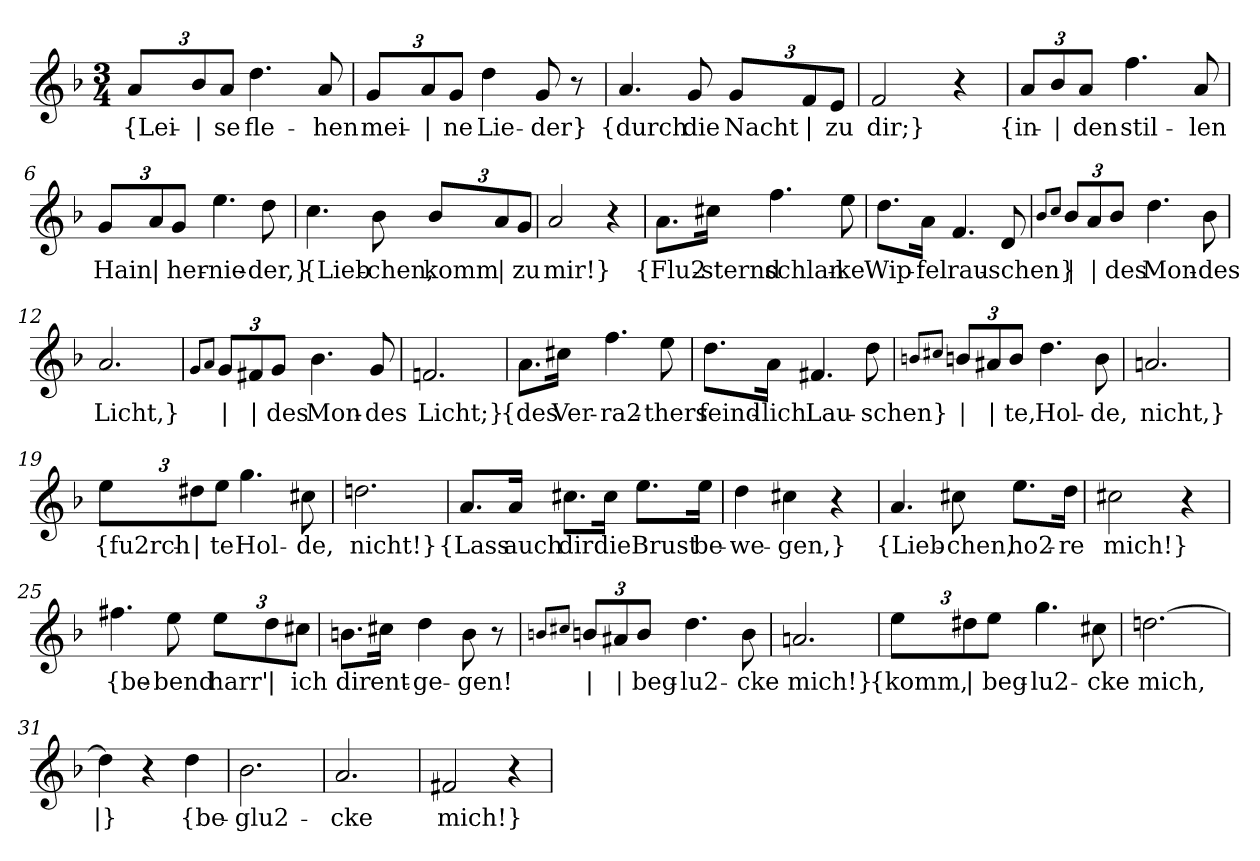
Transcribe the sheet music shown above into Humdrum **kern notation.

**kern	**text
*part1	*part1
*staff1	*staff1
*clefG2	*
*k[b-]	*
*M3/4	*
*Xbrackettup	*
=1	=1
!	!LO:LY:b
12a/L	{Lei-
!	!LO:LY:b
12b-/	|
!	!LO:LY:b
12a/J	-se
!	!LO:LY:b
4.dd\	fle-
!	!LO:LY:b
8a/	-hen
=2	=2
!	!LO:LY:b
12g/L	mei-
!	!LO:LY:b
12a/	|
!	!LO:LY:b
12g/J	-ne
!	!LO:LY:b
4dd\	Lie-
!	!LO:LY:b
8g/	-der}
8r	.
=3	=3
!	!LO:LY:b
4.a/	{durch
!	!LO:LY:b
8g/	die
!	!LO:LY:b
12g/L	Nacht
!	!LO:LY:b
12f/	|
!	!LO:LY:b
12e/J	zu
=4	=4
!	!LO:LY:b
2f/	dir;}
4r	.
=5	=5
!	!LO:LY:b
12a/L	{in-
!	!LO:LY:b
12b-/	|
!	!LO:LY:b
12a/J	-den
!	!LO:LY:b
4.ff\	stil-
!	!LO:LY:b
8a/	-len
!!LO:LB:g=z
=6	=6
!	!LO:LY:b
12g/L	Hain
!	!LO:LY:b
12a/	|
!	!LO:LY:b
12g/J	her-
!	!LO:LY:b
4.ee\	-nie-
!	!LO:LY:b
8dd\	-der,}
=7	=7
!	!LO:LY:b
4.cc\	{Lieb-
!	!LO:LY:b
8b-\	-chen,
!	!LO:LY:b
12b-/L	komm
!	!LO:LY:b
12a/	|
!	!LO:LY:b
12g/J	zu
=8	=8
!	!LO:LY:b
2a/	mir!}
4r	.
=9	=9
!	!LO:LY:b
8.a\L	{Flu2-
!	!LO:LY:b
16cc#X\Jk	-sternd
!	!LO:LY:b
4.ff\	schlan-
!	!LO:LY:b
8ee\	-ke
=10	=10
!	!LO:LY:b
8.dd\L	Wip-
!	!LO:LY:b
16a\Jk	-fel
!	!LO:LY:b
4.f/	rau-
!	!LO:LY:b
8d/	-schen}
!!LO:LB:g=z
=11	=11
8qb-/L	.
8qcc/J	.
!	!LO:LY:b
12b-/L	|
!	!LO:LY:b
12a/	|
!	!LO:LY:b
12b-/J	des
!	!LO:LY:b
4.dd\	Mon-
!	!LO:LY:b
8b-\	-des
=12	=12
!	!LO:LY:b
2.a/	Licht,}
=13	=13
8qg/L	.
8qa/J	.
!	!LO:LY:b
12g/L	|
!	!LO:LY:b
12f#X/	|
!	!LO:LY:b
12g/J	des
!	!LO:LY:b
4.b-\	Mon-
!	!LO:LY:b
8g/	-des
=14	=14
!	!LO:LY:b
2.fn/	Licht;}
=15	=15
!	!LO:LY:b
8.a\L	{des
!	!LO:LY:b
16cc#X\Jk	Ver-
!	!LO:LY:b
4.ff\	-ra2-
!	!LO:LY:b
8ee\	-thers
!!LO:LB:g=z
=16	=16
!	!LO:LY:b
8.dd\L	feind-
!	!LO:LY:b
16a\Jk	-lich
!	!LO:LY:b
4.f#X/	Lau-
!	!LO:LY:b
8dd\	-schen}
=17	=17
8qbn/L	.
8qcc#X/J	.
!	!LO:LY:b
12b/L	|
!	!LO:LY:b
12a#X/	|
!	!LO:LY:b
12b/J	-te,
!	!LO:LY:b
4.dd\	Hol-
!	!LO:LY:b
8b\	-de,
=18	=18
!	!LO:LY:b
2.an/	nicht,}
=19	=19
!	!LO:LY:b
12ee\L	{fu2rch-
!	!LO:LY:b
12dd#X\	|
!	!LO:LY:b
12ee\J	-te
!	!LO:LY:b
4.gg\	Hol-
!	!LO:LY:b
8cc#X\	-de,
=20	=20
!	!LO:LY:b
2.ddn\	nicht!}
!!LO:LB:g=z
=21	=21
!	!LO:LY:b
8.a/L	{Lass
!	!LO:LY:b
16a/Jk	auch
!	!LO:LY:b
8.cc#X\L	dir
!	!LO:LY:b
16cc#\Jk	die
!	!LO:LY:b
8.ee\L	Brust
!	!LO:LY:b
16ee\Jk	be-
=22	=22
!	!LO:LY:b
4dd\	-we-
!	!LO:LY:b
4cc#X\	-gen,}
4r	.
=23	=23
!	!LO:LY:b
4.a/	{Lieb-
!	!LO:LY:b
8cc#X\	-chen,
!	!LO:LY:b
8.ee\L	ho2-
!	!LO:LY:b
16dd\Jk	-re
=24	=24
!	!LO:LY:b
2cc#X\	mich!}
4r	.
=25	=25
!	!LO:LY:b
4.ff#X\	{be-
!	!LO:LY:b
8ee\	-bend
!	!LO:LY:b
12ee\L	harr'
!	!LO:LY:b
12dd\	|
!	!LO:LY:b
12cc#X\J	ich
!!LO:LB:g=z
=26	=26
!	!LO:LY:b
8.bn\L	dir
!	!LO:LY:b
16cc#X\Jk	ent-
!	!LO:LY:b
4dd\	-ge-
!	!LO:LY:b
8b\	-gen!
8r	.
=27	=27
8qbn/L	.
8qcc#X/J	.
!	!LO:LY:b
12b/L	|
!	!LO:LY:b
12a#X/	|
!	!LO:LY:b
12b/J	beg-
!	!LO:LY:b
4.dd\	-lu2-
!	!LO:LY:b
8b\	-cke
=28	=28
!	!LO:LY:b
2.an/	mich!}
=29	=29
!	!LO:LY:b
12ee\L	{komm,
!	!LO:LY:b
12dd#X\	|
!	!LO:LY:b
12ee\J	beg-
!	!LO:LY:b
4.gg\	-lu2-
!	!LO:LY:b
8cc#X\	-cke
=30	=30
!	!LO:LY:b
[2.ddn\	mich,
=31	=31
!	!LO:LY:b
4dd\]	|}
4r	.
!	!LO:LY:b
4dd\	{be-
!!LO:LB:g=z
=32	=32
!	!LO:LY:b
2.b-\	-glu2-
=33	=33
!	!LO:LY:b
2.a/	-cke
=34	=34
!	!LO:LY:b
2f#X/	mich!}
4r	.
=	=
*-	*-
